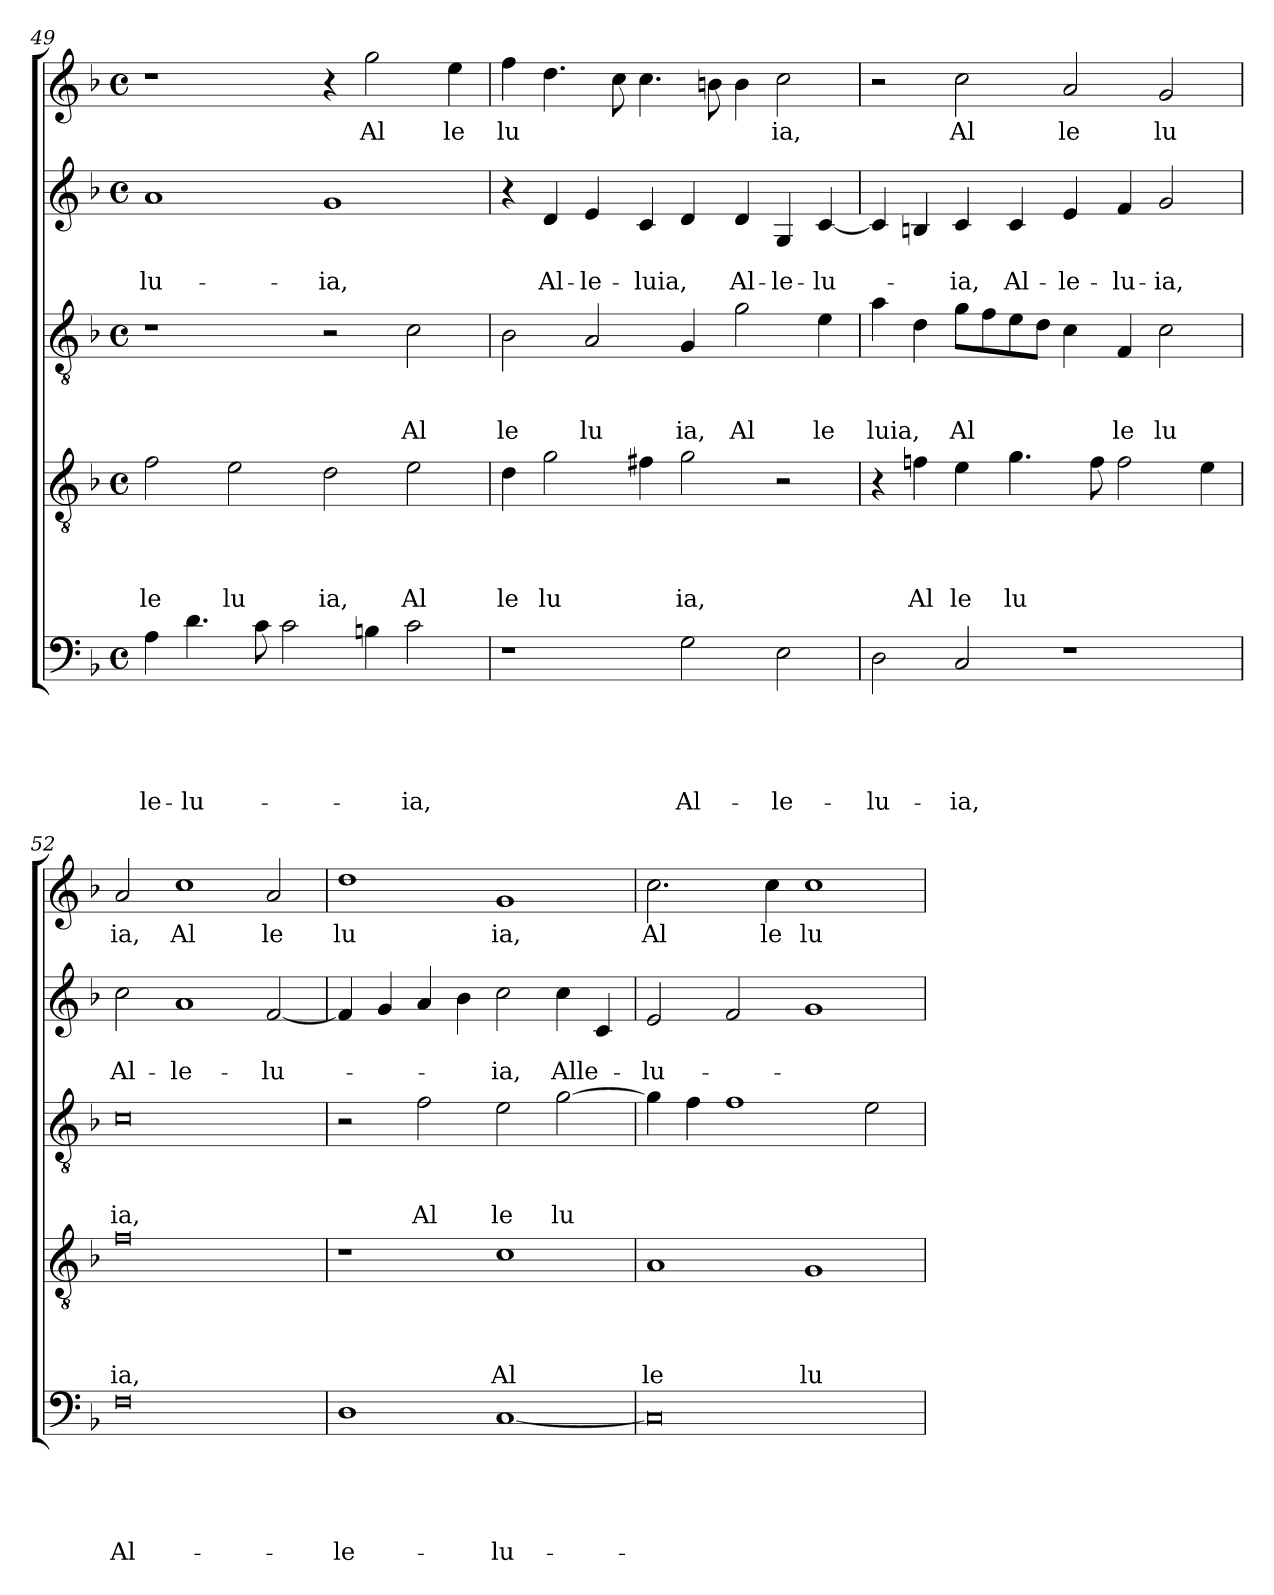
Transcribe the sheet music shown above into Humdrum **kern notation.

**kern	**text	**text	**text	**text	**text	**kern	**text	**text	**text	**text	**kern	**text	**text	**text	**kern	**text	**text	**kern	**text
*part5	*part5	*part5	*part5	*part5	*part5	*part4	*part4	*part4	*part4	*part4	*part3	*part3	*part3	*part3	*part2	*part2	*part2	*part1	*part1
*staff5	*staff5	*staff5	*staff5	*staff5	*staff5	*staff4	*staff4	*staff4	*staff4	*staff4	*staff3	*staff3	*staff3	*staff3	*staff2	*staff2	*staff2	*staff1	*staff1
*clefF4	*	*	*	*	*	*clefGv2	*	*	*	*	*clefGv2	*	*	*	*clefG2	*	*	*clefG2	*
*k[b-]	*	*	*	*	*	*k[b-]	*	*	*	*	*k[b-]	*	*	*	*k[b-]	*	*	*k[b-]	*
*F:	*	*	*	*	*	*F:	*	*	*	*	*F:	*	*	*	*F:	*	*	*F:	*
*M4/4	*	*	*	*	*	*M4/4	*	*	*	*	*M4/4	*	*	*	*M4/4	*	*	*M4/4	*
*met(c)	*	*	*	*	*	*met(c)	*	*	*	*	*met(c)	*	*	*	*met(c)	*	*	*met(c)	*
=49	=49	=49	=49	=49	=49	=49	=49	=49	=49	=49	=49	=49	=49	=49	=49	=49	=49	=49	=49
!	!	!	!	!	!LO:LY:b	!	!	!	!	!LO:LY:b	!	!	!	!	!	!	!LO:LY:b	!	!
4A\	.	.	.	.	-le-	2f\	.	.	.	le	1r	.	.	.	1a	.	-lu-	1r	.
!	!	!	!	!	!LO:LY:b	!	!	!	!	!	!	!	!	!	!	!	!	!	!
4.d\	.	.	.	.	-lu-	.	.	.	.	.	.	.	.	.	.	.	.	.	.
!	!	!	!	!	!	!	!	!	!	!LO:LY:b	!	!	!	!	!	!	!	!	!
.	.	.	.	.	.	2e\	.	.	.	lu	.	.	.	.	.	.	.	.	.
8c\	.	.	.	.	.	.	.	.	.	.	.	.	.	.	.	.	.	.	.
2c\	.	.	.	.	.	.	.	.	.	.	.	.	.	.	.	.	.	.	.
!	!	!	!	!	!	!	!	!	!	!LO:LY:b	!	!	!	!	!	!	!LO:LY:b	!	!
.	.	.	.	.	.	2d\	.	.	.	ia,	2r	.	.	.	1g	.	-ia,	4r	.
!	!	!	!	!	!	!	!	!	!	!	!	!	!	!	!	!	!	!	!LO:LY:b
4Bn\	.	.	.	.	.	.	.	.	.	.	.	.	.	.	.	.	.	2gg\	Al
!	!	!	!	!	!LO:LY:b	!	!	!	!	!LO:LY:b	!	!	!	!LO:LY:b	!	!	!	!	!
2c\	.	.	.	.	-ia,	2e\	.	.	.	Al	2c\	.	.	Al	.	.	.	.	.
!	!	!	!	!	!	!	!	!	!	!	!	!	!	!	!	!	!	!	!LO:LY:b
.	.	.	.	.	.	.	.	.	.	.	.	.	.	.	.	.	.	4ee\	le
!!LO:LB:g=z
=50	=50	=50	=50	=50	=50	=50	=50	=50	=50	=50	=50	=50	=50	=50	=50	=50	=50	=50	=50
!	!	!	!	!	!	!	!	!	!	!LO:LY:b	!	!	!	!LO:LY:b	!	!	!	!	!LO:LY:b
1r	.	.	.	.	.	4d\	.	.	.	le	2B-\	.	.	le	4r	.	.	4ff\	lu
!	!	!	!	!	!	!	!	!	!	!LO:LY:b	!	!	!	!	!	!	!LO:LY:b	!	!
.	.	.	.	.	.	2g\	.	.	.	lu	.	.	.	.	4d/	.	Al-	4.dd\	.
!	!	!	!	!	!	!	!	!	!	!	!	!	!	!LO:LY:b	!	!	!LO:LY:b	!	!
.	.	.	.	.	.	.	.	.	.	.	2A/	.	.	lu	4e/	.	-le-	.	.
.	.	.	.	.	.	.	.	.	.	.	.	.	.	.	.	.	.	8cc\	.
!	!	!	!	!	!	!	!	!	!	!	!	!	!	!	!	!	!LO:LY:b	!	!
.	.	.	.	.	.	4f#X\	.	.	.	.	.	.	.	.	4c/	.	-luia,	4.cc\	.
!	!	!	!	!	!LO:LY:b	!	!	!	!	!LO:LY:b	!	!	!	!LO:LY:b	!	!	!	!	!
2G\	.	.	.	.	Al-	2g\	.	.	.	ia,	4G/	.	.	ia,	4d/	.	.	.	.
.	.	.	.	.	.	.	.	.	.	.	.	.	.	.	.	.	.	8bn\	.
!	!	!	!	!	!	!	!	!	!	!	!	!	!	!LO:LY:b	!	!	!LO:LY:b	!	!
.	.	.	.	.	.	.	.	.	.	.	2g\	.	.	Al	4d/	.	Al-	4b\	.
!	!	!	!	!	!LO:LY:b	!	!	!	!	!	!	!	!	!	!	!	!LO:LY:b	!	!LO:LY:b
2E\	.	.	.	.	-le-	2r	.	.	.	.	.	.	.	.	4G/	.	-le-	2cc\	ia,
!	!	!	!	!	!	!	!	!	!	!	!	!	!	!LO:LY:b	!	!	!LO:LY:b	!	!
.	.	.	.	.	.	.	.	.	.	.	4e\	.	.	le	[<4c/	.	-lu-	.	.
=51	=51	=51	=51	=51	=51	=51	=51	=51	=51	=51	=51	=51	=51	=51	=51	=51	=51	=51	=51
!	!	!	!	!	!LO:LY:b	!	!	!	!	!	!	!	!	!LO:LY:b	!	!	!	!	!
2D\	.	.	.	.	-lu-	4r	.	.	.	.	4a\	.	.	luia,	4c/]	.	.	2r	.
!	!	!	!	!	!	!	!	!	!	!LO:LY:b	!	!	!	!	!	!	!	!	!
.	.	.	.	.	.	4fn\	.	.	.	Al	4d\	.	.	.	4Bn/	.	.	.	.
!	!	!	!	!	!LO:LY:b	!	!	!	!	!LO:LY:b	!	!	!	!LO:LY:b	!	!	!LO:LY:b	!	!LO:LY:b
2C/	.	.	.	.	-ia,	4e\	.	.	.	le	8g\L	.	.	Al	4c/	.	-ia,	2cc\	Al
.	.	.	.	.	.	.	.	.	.	.	8f\	.	.	.	.	.	.	.	.
!	!	!	!	!	!	!	!	!	!	!LO:LY:b	!	!	!	!	!	!	!LO:LY:b	!	!
.	.	.	.	.	.	4.g\	.	.	.	lu	8e\	.	.	.	4c/	.	Al-	.	.
.	.	.	.	.	.	.	.	.	.	.	8d\J	.	.	.	.	.	.	.	.
!	!	!	!	!	!	!	!	!	!	!	!	!	!	!	!	!	!LO:LY:b	!	!LO:LY:b
1r	.	.	.	.	.	.	.	.	.	.	4c\	.	.	.	4e/	.	-le-	2a/	le
.	.	.	.	.	.	8f\	.	.	.	.	.	.	.	.	.	.	.	.	.
!	!	!	!	!	!	!	!	!	!	!	!	!	!	!LO:LY:b	!	!	!LO:LY:b	!	!
.	.	.	.	.	.	2f\	.	.	.	.	4F/	.	.	le	4f/	.	-lu-	.	.
!	!	!	!	!	!	!	!	!	!	!	!	!	!	!LO:LY:b	!	!	!LO:LY:b	!	!LO:LY:b
.	.	.	.	.	.	.	.	.	.	.	2c\	.	.	lu	2g/	.	-ia,	2g/	lu
.	.	.	.	.	.	4e\	.	.	.	.	.	.	.	.	.	.	.	.	.
=52	=52	=52	=52	=52	=52	=52	=52	=52	=52	=52	=52	=52	=52	=52	=52	=52	=52	=52	=52
!	!	!	!	!	!LO:LY:b	!	!	!	!	!LO:LY:b	!	!	!	!LO:LY:b	!	!	!LO:LY:b	!	!LO:LY:b
0F	.	.	.	.	Al-	0f	.	.	.	ia,	0c	.	.	ia,	2cc\	.	Al-	2a/	ia,
!	!	!	!	!	!	!	!	!	!	!	!	!	!	!	!	!	!LO:LY:b	!	!LO:LY:b
.	.	.	.	.	.	.	.	.	.	.	.	.	.	.	1a	.	-le-	1cc	Al
!	!	!	!	!	!	!	!	!	!	!	!	!	!	!	!	!	!LO:LY:b	!	!LO:LY:b
.	.	.	.	.	.	.	.	.	.	.	.	.	.	.	[<2f/	.	-lu-	2a/	le
=53	=53	=53	=53	=53	=53	=53	=53	=53	=53	=53	=53	=53	=53	=53	=53	=53	=53	=53	=53
!	!	!	!	!	!LO:LY:b	!	!	!	!	!	!	!	!	!	!	!	!	!	!LO:LY:b
1D	.	.	.	.	-le-	1r	.	.	.	.	2r	.	.	.	4f/]	.	.	1dd	lu
.	.	.	.	.	.	.	.	.	.	.	.	.	.	.	4g/	.	.	.	.
!	!	!	!	!	!	!	!	!	!	!	!	!	!	!LO:LY:b	!	!	!	!	!
.	.	.	.	.	.	.	.	.	.	.	2f\	.	.	Al	4a/	.	.	.	.
.	.	.	.	.	.	.	.	.	.	.	.	.	.	.	4b-\	.	.	.	.
!	!	!	!	!	!LO:LY:b	!	!	!	!	!LO:LY:b	!	!	!	!LO:LY:b	!	!	!LO:LY:b	!	!LO:LY:b
[<1C	.	.	.	.	-lu-	1c	.	.	.	Al	2e\	.	.	le	2cc\	.	-ia,	1g	ia,
!	!	!	!	!	!	!	!	!	!	!	!	!	!	!LO:LY:b	!	!	!LO:LY:b	!	!
.	.	.	.	.	.	.	.	.	.	.	[>2g\	.	.	lu	4cc\	.	Alle-	.	.
.	.	.	.	.	.	.	.	.	.	.	.	.	.	.	4c/	.	.	.	.
=54	=54	=54	=54	=54	=54	=54	=54	=54	=54	=54	=54	=54	=54	=54	=54	=54	=54	=54	=54
!	!	!	!	!	!	!	!	!	!	!LO:LY:b	!	!	!	!	!	!	!LO:LY:b	!	!LO:LY:b
0C]	.	.	.	.	.	1A	.	.	.	le	4g\]	.	.	.	2e/	.	-lu-	2.cc\	Al
.	.	.	.	.	.	.	.	.	.	.	4f\	.	.	.	.	.	.	.	.
.	.	.	.	.	.	.	.	.	.	.	1f	.	.	.	2f/	.	.	.	.
!	!	!	!	!	!	!	!	!	!	!	!	!	!	!	!	!	!	!	!LO:LY:b
.	.	.	.	.	.	.	.	.	.	.	.	.	.	.	.	.	.	4cc\	le
!	!	!	!	!	!	!	!	!	!	!LO:LY:b	!	!	!	!	!	!	!	!	!LO:LY:b
.	.	.	.	.	.	1G	.	.	.	lu	.	.	.	.	1g	.	.	1cc	lu
.	.	.	.	.	.	.	.	.	.	.	2e\	.	.	.	.	.	.	.	.
=	=	=	=	=	=	=	=	=	=	=	=	=	=	=	=	=	=	=	=
*-	*-	*-	*-	*-	*-	*-	*-	*-	*-	*-	*-	*-	*-	*-	*-	*-	*-	*-	*-
